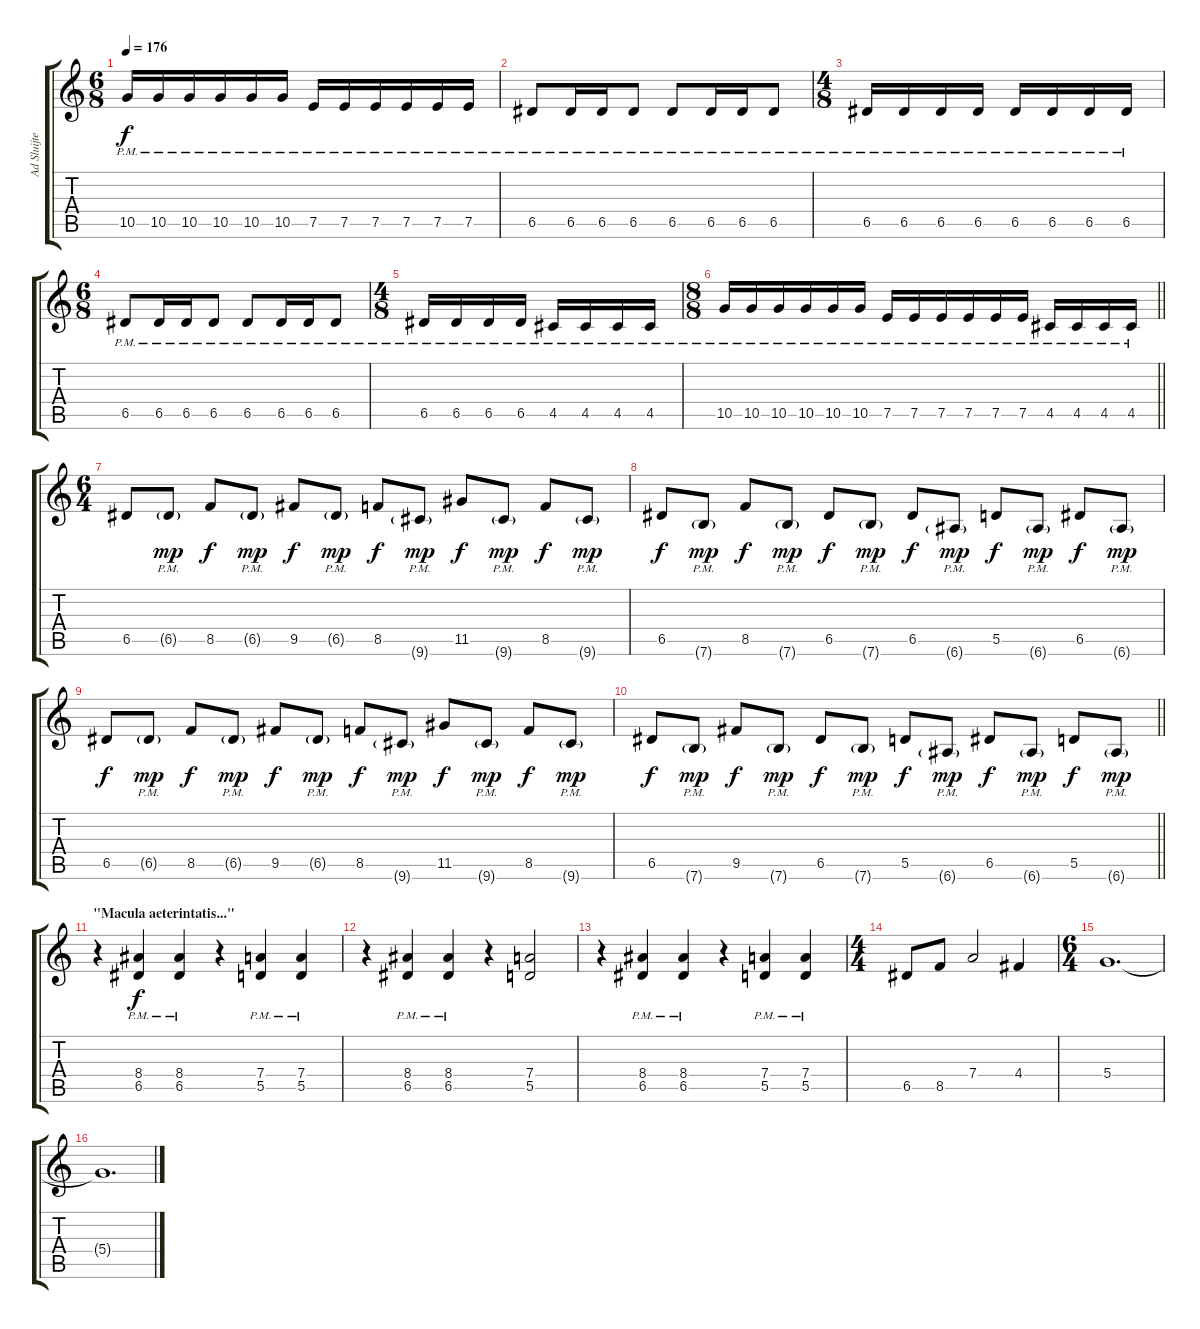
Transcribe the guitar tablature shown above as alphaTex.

\track ("Ad Sluijter" "Ad Sluijte") {instrument distortionguitar}
\staff {score tabs}
\tuning (E4 B3 G3 D3 A2 E2) {hide}
\ts (6 8)
\tempo 176
\clef g2
\ks c
10.5{pm}.16{dy f} 10.5{pm}.16 10.5{pm}.16 10.5{pm}.16 10.5{pm}.16 10.5{pm}.16 7.5{pm}.16 7.5{pm}.16 7.5{pm}.16 7.5{pm}.16 7.5{pm}.16 7.5{pm}.16 |
6.5{pm}.8 6.5{pm}.16 6.5{pm}.16 6.5{pm}.8 6.5{pm}.8 6.5{pm}.16 6.5{pm}.16 6.5{pm}.8 |
\ts (4 8)
6.5{pm}.16 6.5{pm}.16 6.5{pm}.16 6.5{pm}.16 6.5{pm}.16 6.5{pm}.16 6.5{pm}.16 6.5{pm}.16 |
\ts (6 8)
6.5{pm}.8 6.5{pm}.16 6.5{pm}.16 6.5{pm}.8 6.5{pm}.8 6.5{pm}.16 6.5{pm}.16 6.5{pm}.8 |
\ts (4 8)
6.5{pm}.16 6.5{pm}.16 6.5{pm}.16 6.5{pm}.16 4.5{pm}.16 4.5{pm}.16 4.5{pm}.16 4.5{pm}.16 |
\ts (8 8)
\barLineRight lightlight
10.5{pm}.16 10.5{pm}.16 10.5{pm}.16 10.5{pm}.16 10.5{pm}.16 10.5{pm}.16 7.5{pm}.16 7.5{pm}.16 7.5{pm}.16 7.5{pm}.16 7.5{pm}.16 7.5{pm}.16 4.5{pm}.16 4.5{pm}.16 4.5{pm}.16 4.5{pm}.16 |
\ts (6 4)
\section ("" "")
6.5.8 6.5{g pm}.8{dy mp} 8.5.8{dy f} 6.5{g pm}.8{dy mp} 9.5.8{dy f} 6.5{g pm}.8{dy mp} 8.5.8{dy f} 9.6{g pm}.8{dy mp} 11.5.8{dy f} 9.6{g pm}.8{dy mp} 8.5.8{dy f} 9.6{g pm}.8{dy mp} |
6.5.8{dy f} 7.6{g pm}.8{dy mp} 8.5.8{dy f} 7.6{g pm}.8{dy mp} 6.5.8{dy f} 7.6{g pm}.8{dy mp} 6.5.8{dy f} 6.6{g pm}.8{dy mp} 5.5.8{dy f} 6.6{g pm}.8{dy mp} 6.5.8{dy f} 6.6{g pm}.8{dy mp} |
6.5.8{dy f} 6.5{g pm}.8{dy mp} 8.5.8{dy f} 6.5{g pm}.8{dy mp} 9.5.8{dy f} 6.5{g pm}.8{dy mp} 8.5.8{dy f} 9.6{g pm}.8{dy mp} 11.5.8{dy f} 9.6{g pm}.8{dy mp} 8.5.8{dy f} 9.6{g pm}.8{dy mp} |
\barLineRight lightlight
6.5.8{dy f} 7.6{g pm}.8{dy mp} 9.5.8{dy f} 7.6{g pm}.8{dy mp} 6.5.8{dy f} 7.6{g pm}.8{dy mp} 5.5.8{dy f} 6.6{g pm}.8{dy mp} 6.5.8{dy f} 6.6{g pm}.8{dy mp} 5.5.8{dy f} 6.6{g pm}.8{dy mp} |
\section ("" "\"Macula aeterintatis...\"")
r.4 (8.4{pm} 6.5{pm}).4{dy f} (8.4{pm} 6.5{pm}).4 r.4 (7.4{pm} 5.5{pm}).4 (7.4{pm} 5.5{pm}).4 |
r.4 (8.4{pm} 6.5{pm}).4 (8.4{pm} 6.5{pm}).4 r.4 (7.4 5.5).2 |
r.4 (8.4{pm} 6.5{pm}).4 (8.4{pm} 6.5{pm}).4 r.4 (7.4{pm} 5.5{pm}).4 (7.4{pm} 5.5{pm}).4 |
\ts (4 4)
6.5.8 8.5.8 7.4.2 4.4.4 |
\ts (6 4)
5.4.1{d} |
5.4{t}.1{d}
